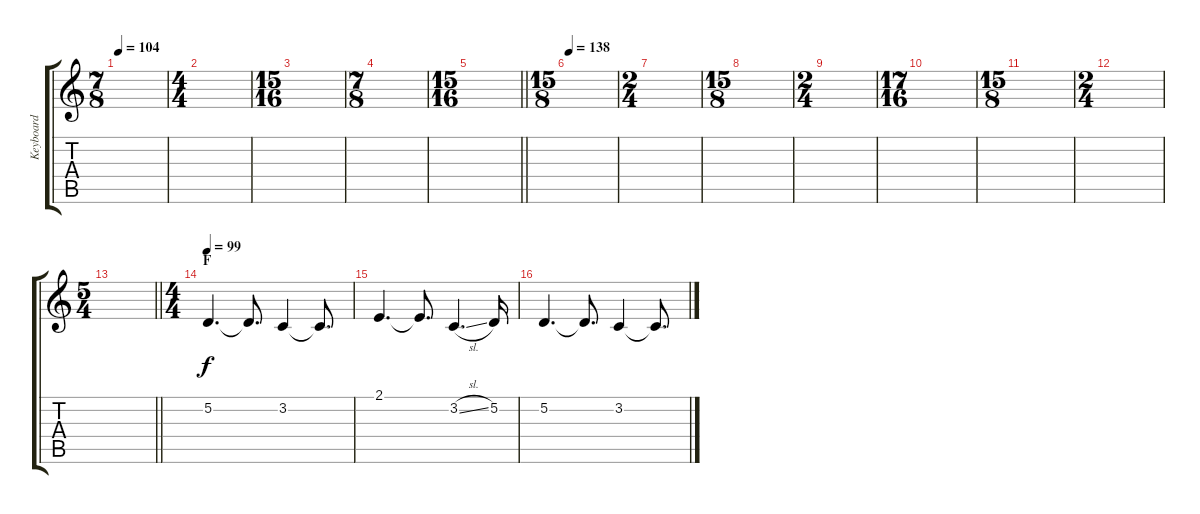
\track ("Keyboard" "Keyboard") {instrument lead2sawtooth}
\staff {score tabs}
\tuning (D4 A3 F3 C3 G2 C2) {hide}
\ts (7 8)
\tempo 104
\clef g2
\ks c
|
\ts (4 4)
|
\ts (15 16)
|
\ts (7 8)
|
\ts (15 16)
\barLineRight lightlight
|
\ts (15 8)
\tempo 138
|
\ts (2 4)
|
\ts (15 8)
|
\ts (2 4)
|
\ts (17 16)
|
\ts (15 8)
|
\ts (2 4)
|
\ts (5 4)
\barLineRight lightlight
|
\ts (4 4)
\section ("" "F")
\tempo 99
5.2.4{d instrument lead2sawtooth} 5.2{t}.8{d} 3.2.4 3.2{t}.8{d} |
2.1.4{d} 2.1{t}.8{d} 3.2{sl}.4{d} 5.2.16 |
5.2.4{d} 5.2{t}.8{d} 3.2.4 3.2{t}.8{d}
